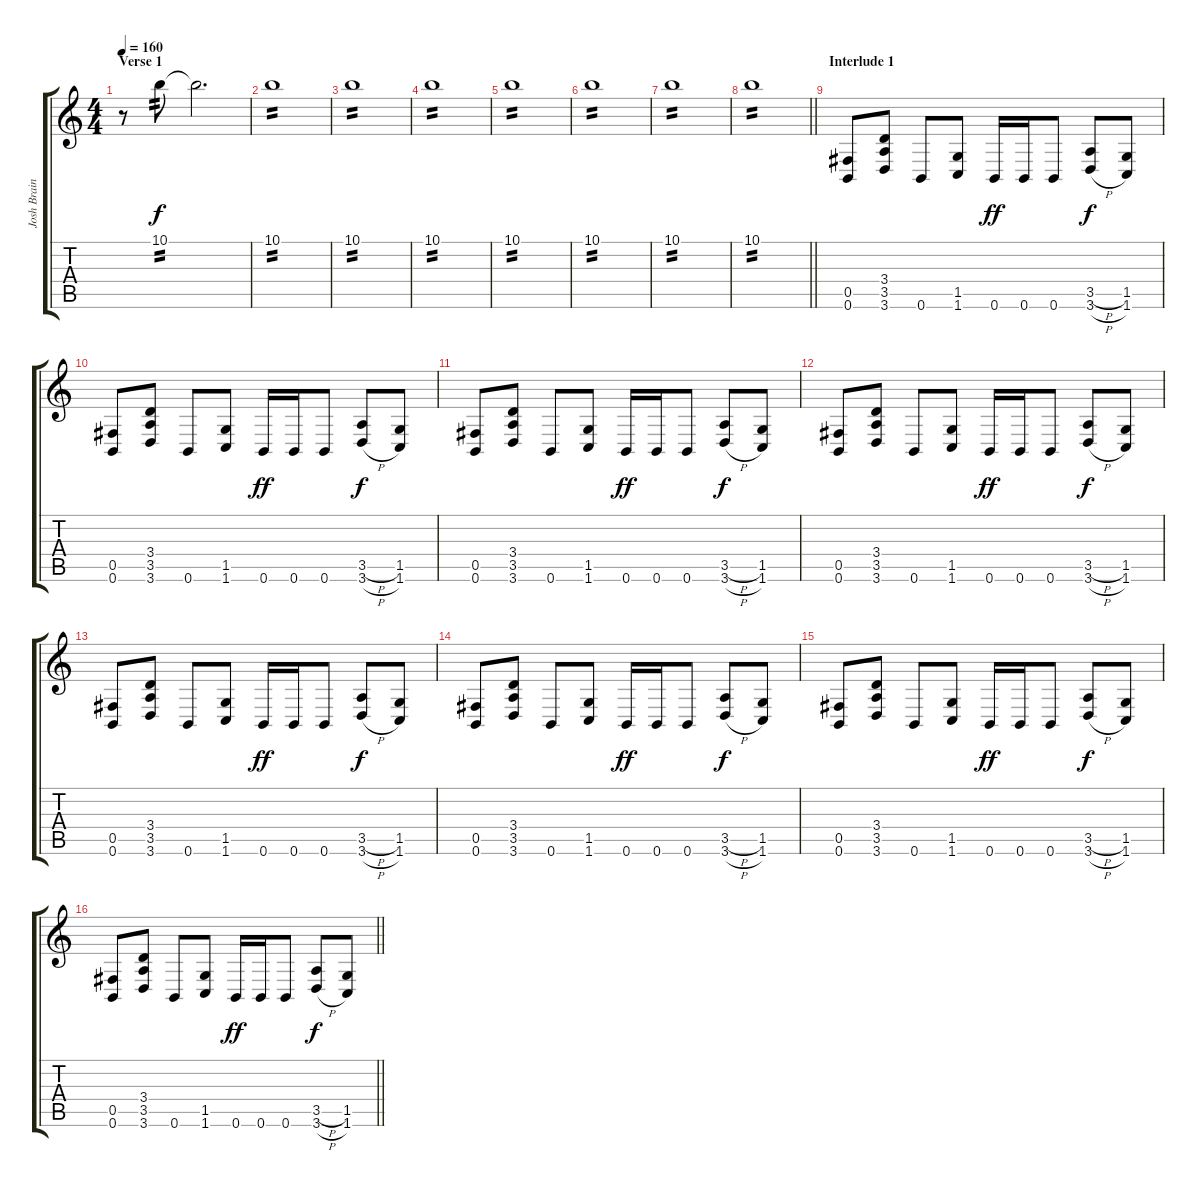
\track ("Josh Brainard" "Josh Brain") {instrument distortionguitar}
\staff {score tabs}
\tuning (Db4 Ab3 E3 B2 Gb2 B1) {hide}
\ts (4 4)
\section ("" "Verse 1")
\tempo 160
\clef g2
\ks c
r.8{dy f} 10.1.8{tp 2} 10.1{t}.2{d} |
10.1.1{tp 2} |
10.1.1{tp 2} |
10.1.1{tp 2} |
10.1.1{tp 2} |
10.1.1{tp 2} |
10.1.1{tp 2} |
\barLineRight lightlight
10.1.1{tp 2} |
\section ("" "Interlude 1")
(0.5 0.6).8 (3.4 3.5 3.6).8 0.6.8 (1.5 1.6).8 0.6.16{dy ff} 0.6.16 0.6.8 (3.5{h} 3.6{h}).8{dy f} (1.5 1.6).8 |
(0.5 0.6).8 (3.4 3.5 3.6).8 0.6.8 (1.5 1.6).8 0.6.16{dy ff} 0.6.16 0.6.8 (3.5{h} 3.6{h}).8{dy f} (1.5 1.6).8 |
(0.5 0.6).8 (3.4 3.5 3.6).8 0.6.8 (1.5 1.6).8 0.6.16{dy ff} 0.6.16 0.6.8 (3.5{h} 3.6{h}).8{dy f} (1.5 1.6).8 |
(0.5 0.6).8 (3.4 3.5 3.6).8 0.6.8 (1.5 1.6).8 0.6.16{dy ff} 0.6.16 0.6.8 (3.5{h} 3.6{h}).8{dy f} (1.5 1.6).8 |
(0.5 0.6).8 (3.4 3.5 3.6).8 0.6.8 (1.5 1.6).8 0.6.16{dy ff} 0.6.16 0.6.8 (3.5{h} 3.6{h}).8{dy f} (1.5 1.6).8 |
(0.5 0.6).8 (3.4 3.5 3.6).8 0.6.8 (1.5 1.6).8 0.6.16{dy ff} 0.6.16 0.6.8 (3.5{h} 3.6{h}).8{dy f} (1.5 1.6).8 |
(0.5 0.6).8 (3.4 3.5 3.6).8 0.6.8 (1.5 1.6).8 0.6.16{dy ff} 0.6.16 0.6.8 (3.5{h} 3.6{h}).8{dy f} (1.5 1.6).8 |
\barLineRight lightlight
(0.5 0.6).8 (3.4 3.5 3.6).8 0.6.8 (1.5 1.6).8 0.6.16{dy ff} 0.6.16 0.6.8 (3.5{h} 3.6{h}).8{dy f} (1.5 1.6).8
